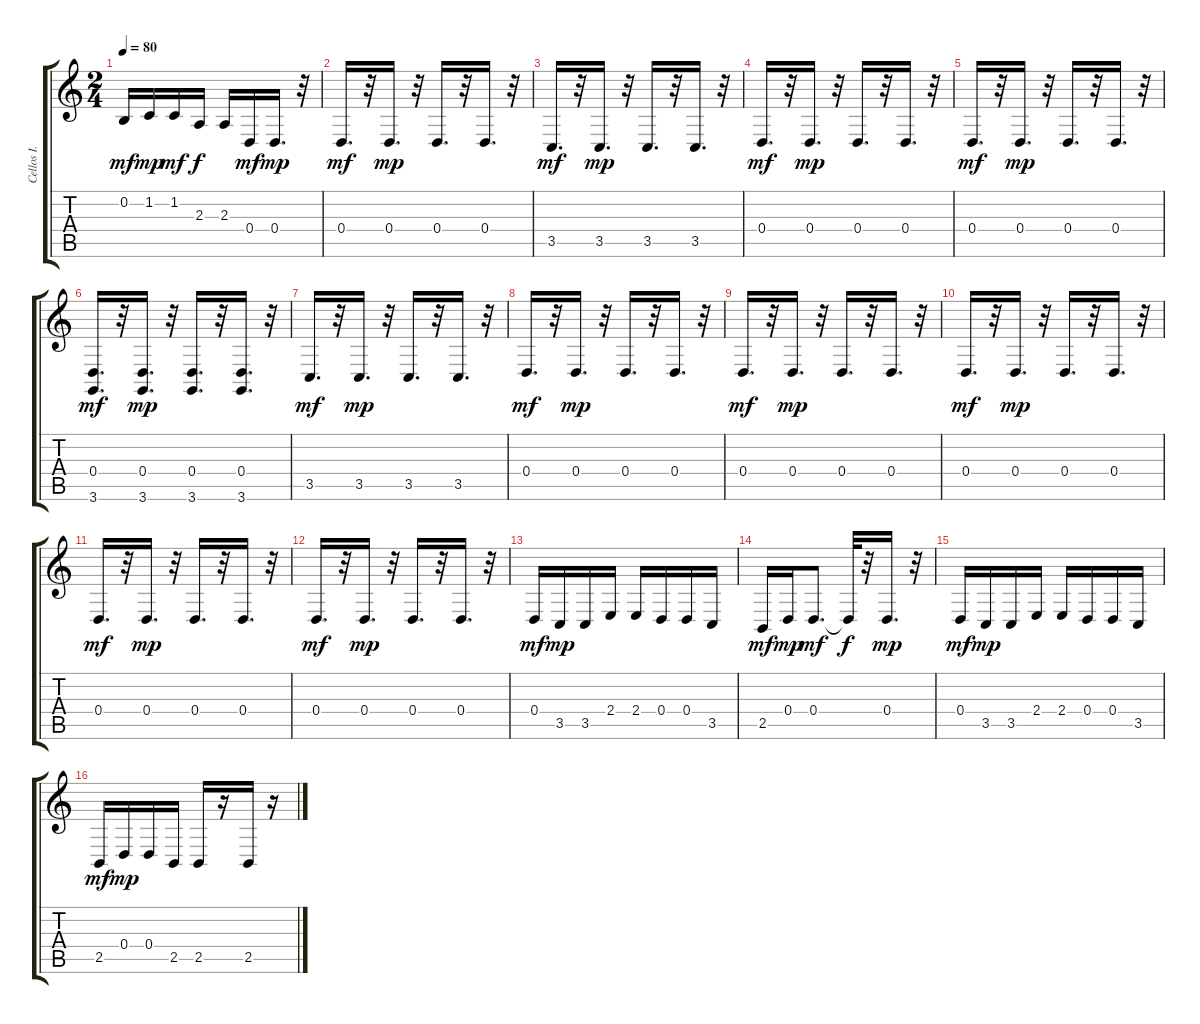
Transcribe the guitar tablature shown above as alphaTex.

\track ("Cellos I." "Cellos I.") {instrument pizzicatostrings}
\staff {score tabs}
\tuning (E4 B3 G3 D3 A2 E2) {hide}
\ts (2 4)
\tempo 80
\clef g2
\ks c
0.2.16{dy mf} 1.2.16{dy mp} 1.2.16{dy mf} 2.3.16{dy f} 2.3.16 0.4.16{dy mf} 0.4.16{d dy mp} r.32 |
0.4.16{d dy mf} r.32 0.4.16{d dy mp} r.32 0.4.16{d} r.32 0.4.16{d} r.32 |
3.5.16{d dy mf} r.32 3.5.16{d dy mp} r.32 3.5.16{d} r.32 3.5.16{d} r.32 |
0.4.16{d dy mf} r.32 0.4.16{d dy mp} r.32 0.4.16{d} r.32 0.4.16{d} r.32 |
0.4.16{d dy mf} r.32 0.4.16{d dy mp} r.32 0.4.16{d} r.32 0.4.16{d} r.32 |
(0.4 3.6).16{d dy mf} r.32 (0.4 3.6).16{d dy mp} r.32 (0.4 3.6).16{d} r.32 (0.4 3.6).16{d} r.32 |
3.5.16{d dy mf} r.32 3.5.16{d dy mp} r.32 3.5.16{d} r.32 3.5.16{d} r.32 |
0.4.16{d dy mf} r.32 0.4.16{d dy mp} r.32 0.4.16{d} r.32 0.4.16{d} r.32 |
0.4.16{d dy mf} r.32 0.4.16{d dy mp} r.32 0.4.16{d} r.32 0.4.16{d} r.32 |
0.4.16{d dy mf} r.32 0.4.16{d dy mp} r.32 0.4.16{d} r.32 0.4.16{d} r.32 |
0.4.16{d dy mf} r.32 0.4.16{d dy mp} r.32 0.4.16{d} r.32 0.4.16{d} r.32 |
0.4.16{d dy mf} r.32 0.4.16{d dy mp} r.32 0.4.16{d} r.32 0.4.16{d} r.32 |
0.4.16{dy mf} 3.5.16{dy mp} 3.5.16 2.4.16 2.4.16 0.4.16 0.4.16 3.5.16 |
2.5.16{dy mf} 0.4.16{dy mp} 0.4.8{d dy mf} 0.4{t}.32{dy f} r.32 0.4.16{d dy mp} r.32 |
0.4.16{dy mf} 3.5.16{dy mp} 3.5.16 2.4.16 2.4.16 0.4.16 0.4.16 3.5.16 |
2.5.16{dy mf} 0.4.16{dy mp} 0.4.16 2.5.16 2.5.16 r.16 2.5.16 r.16
